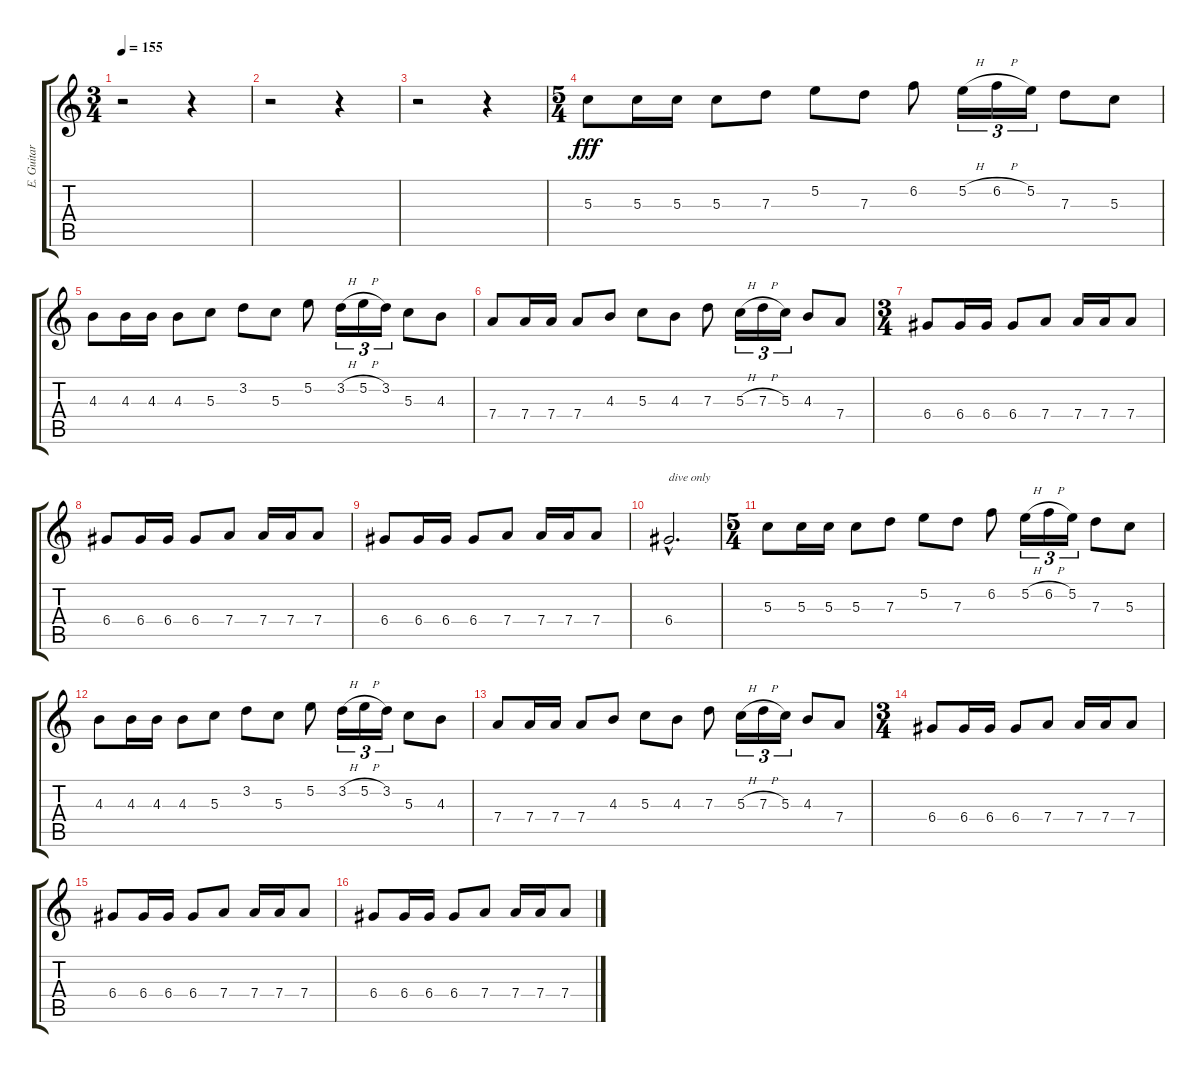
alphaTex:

\track ("E. Guitar 2" "E. Guitar ") {instrument distortionguitar}
\staff {score tabs}
\tuning (E4 B3 G3 D3 A2 E2) {hide}
\ts (3 4)
\tempo 155
\clef g2
\ks c
r.2{dy f} r.4 |
r.2 r.4 |
r.2 r.4 |
\ts (5 4)
5.3.8{dy fff volume 16} 5.3.16 5.3.16 5.3.8 7.3.8 5.2.8 7.3.8 6.2.8 5.2{h}.16{tu (3 2)} 6.2{h}.16{tu (3 2)} 5.2.16{tu (3 2)} 7.3.8 5.3.8 |
4.3.8 4.3.16 4.3.16 4.3.8 5.3.8 3.2.8 5.3.8 5.2.8 3.2{h}.16{tu (3 2)} 5.2{h}.16{tu (3 2)} 3.2.16{tu (3 2)} 5.3.8 4.3.8 |
7.4.8 7.4.16 7.4.16 7.4.8 4.3.8 5.3.8 4.3.8 7.3.8 5.3{h}.16{tu (3 2)} 7.3{h}.16{tu (3 2)} 5.3.16{tu (3 2)} 4.3.8 7.4.8 |
\ts (3 4)
6.4.8 6.4.16 6.4.16 6.4.8 7.4.8 7.4.16 7.4.16 7.4.8 |
6.4.8 6.4.16 6.4.16 6.4.8 7.4.8 7.4.16 7.4.16 7.4.8 |
6.4.8 6.4.16 6.4.16 6.4.8 7.4.8 7.4.16 7.4.16 7.4.8 |
6.4{hac}.2{d txt "dive only"} |
\ts (5 4)
5.3.8{volume 16} 5.3.16 5.3.16 5.3.8 7.3.8 5.2.8 7.3.8 6.2.8 5.2{h}.16{tu (3 2)} 6.2{h}.16{tu (3 2)} 5.2.16{tu (3 2)} 7.3.8 5.3.8 |
4.3.8 4.3.16 4.3.16 4.3.8 5.3.8 3.2.8 5.3.8 5.2.8 3.2{h}.16{tu (3 2)} 5.2{h}.16{tu (3 2)} 3.2.16{tu (3 2)} 5.3.8 4.3.8 |
7.4.8 7.4.16 7.4.16 7.4.8 4.3.8 5.3.8 4.3.8 7.3.8 5.3{h}.16{tu (3 2)} 7.3{h}.16{tu (3 2)} 5.3.16{tu (3 2)} 4.3.8 7.4.8 |
\ts (3 4)
6.4.8 6.4.16 6.4.16 6.4.8 7.4.8 7.4.16 7.4.16 7.4.8 |
6.4.8 6.4.16 6.4.16 6.4.8 7.4.8 7.4.16 7.4.16 7.4.8 |
6.4.8 6.4.16 6.4.16 6.4.8 7.4.8 7.4.16 7.4.16 7.4.8
